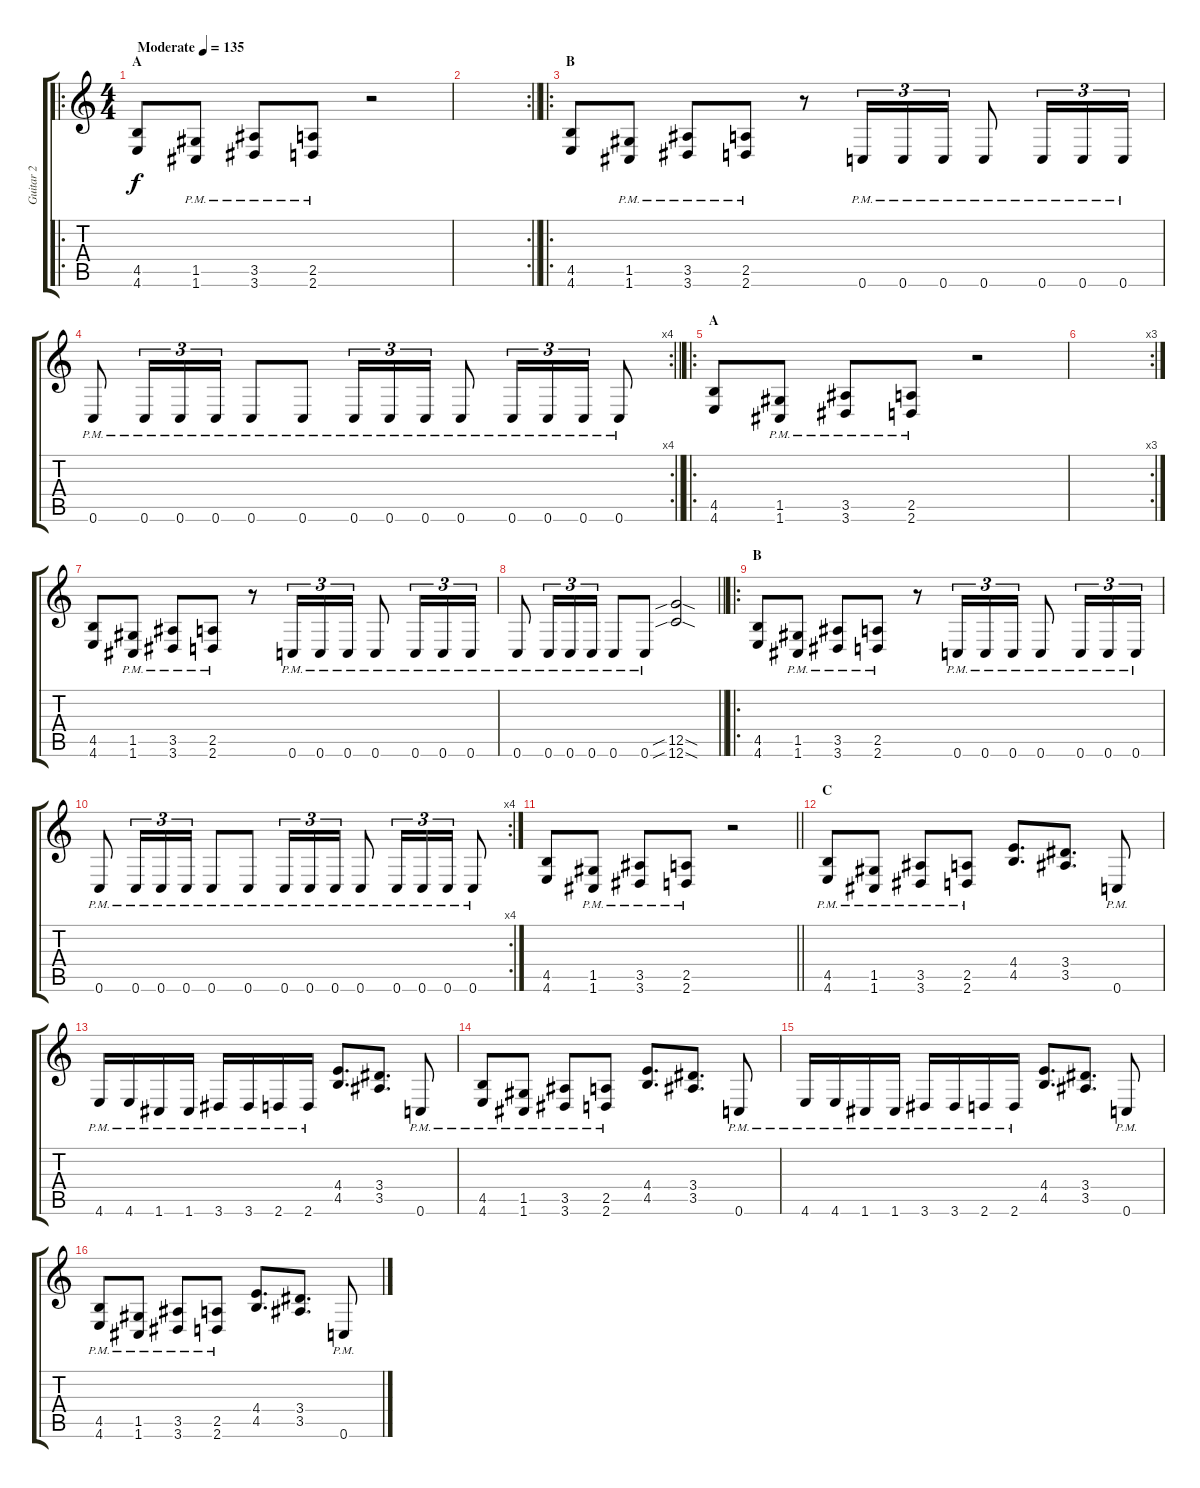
\track ("Guitar 2" "Guitar 2") {instrument distortionguitar}
\staff {score tabs}
\tuning (D4 A3 F3 C3 G2 C2) {hide}
\ro
\ts (4 4)
\section ("" "A")
\tempo (135 "Moderate")
\clef g2
\ks c
(4.5 4.6).8{dy f instrument distortionguitar} (1.5{pm} 1.6{pm}).8 (3.5{pm} 3.6{pm}).8 (2.5{pm} 2.6{pm}).8 r.2 |
\rc 2
\barLineRight lightlight
|
\ro
\section ("" "B")
(4.5 4.6).8 (1.5{pm} 1.6{pm}).8 (3.5{pm} 3.6{pm}).8 (2.5{pm} 2.6{pm}).8 r.8 0.6{pm}.16{tu (3 2)} 0.6{pm}.16{tu (3 2)} 0.6{pm}.16{tu (3 2)} 0.6{pm}.8 0.6{pm}.16{tu (3 2)} 0.6{pm}.16{tu (3 2)} 0.6{pm}.16{tu (3 2)} |
\rc 4
\barLineRight lightlight
0.6{pm}.8 0.6{pm}.16{tu (3 2)} 0.6{pm}.16{tu (3 2)} 0.6{pm}.16{tu (3 2)} 0.6{pm}.8 0.6{pm}.8 0.6{pm}.16{tu (3 2)} 0.6{pm}.16{tu (3 2)} 0.6{pm}.16{tu (3 2)} 0.6{pm}.8 0.6{pm}.16{tu (3 2)} 0.6{pm}.16{tu (3 2)} 0.6{pm}.16{tu (3 2)} 0.6{pm}.8 |
\ro
\section ("" "A")
(4.5 4.6).8 (1.5{pm} 1.6{pm}).8 (3.5{pm} 3.6{pm}).8 (2.5{pm} 2.6{pm}).8 r.2 |
\rc 3
|
(4.5 4.6).8 (1.5{pm} 1.6{pm}).8 (3.5{pm} 3.6{pm}).8 (2.5{pm} 2.6{pm}).8 r.8 0.6{pm}.16{tu (3 2)} 0.6{pm}.16{tu (3 2)} 0.6{pm}.16{tu (3 2)} 0.6{pm}.8 0.6{pm}.16{tu (3 2)} 0.6{pm}.16{tu (3 2)} 0.6{pm}.16{tu (3 2)} |
\barLineRight lightlight
0.6{pm}.8 0.6{pm}.16{tu (3 2)} 0.6{pm}.16{tu (3 2)} 0.6{pm}.16{tu (3 2)} 0.6{pm}.8 0.6{pm}.8 (12.5{sib sod} 12.6{sib sod}).2 |
\ro
\section ("" "B")
(4.5 4.6).8 (1.5{pm} 1.6{pm}).8 (3.5{pm} 3.6{pm}).8 (2.5{pm} 2.6{pm}).8 r.8 0.6{pm}.16{tu (3 2)} 0.6{pm}.16{tu (3 2)} 0.6{pm}.16{tu (3 2)} 0.6{pm}.8 0.6{pm}.16{tu (3 2)} 0.6{pm}.16{tu (3 2)} 0.6{pm}.16{tu (3 2)} |
\rc 4
0.6{pm}.8 0.6{pm}.16{tu (3 2)} 0.6{pm}.16{tu (3 2)} 0.6{pm}.16{tu (3 2)} 0.6{pm}.8 0.6{pm}.8 0.6{pm}.16{tu (3 2)} 0.6{pm}.16{tu (3 2)} 0.6{pm}.16{tu (3 2)} 0.6{pm}.8 0.6{pm}.16{tu (3 2)} 0.6{pm}.16{tu (3 2)} 0.6{pm}.16{tu (3 2)} 0.6{pm}.8 |
\barLineRight lightlight
(4.5 4.6).8 (1.5{pm} 1.6{pm}).8 (3.5{pm} 3.6{pm}).8 (2.5{pm} 2.6{pm}).8 r.2 |
\section ("" "C")
(4.5{pm} 4.6{pm}).8 (1.5{pm} 1.6{pm}).8 (3.5{pm} 3.6{pm}).8 (2.5{pm} 2.6{pm}).8 (4.4 4.5).8{d} (3.4 3.5).8{d} 0.6{pm}.8 |
4.6{pm}.16 4.6{pm}.16 1.6{pm}.16 1.6{pm}.16 3.6{pm}.16 3.6{pm}.16 2.6{pm}.16 2.6{pm}.16 (4.4 4.5).8{d} (3.4 3.5).8{d} 0.6{pm}.8 |
(4.5{pm} 4.6{pm}).8 (1.5{pm} 1.6{pm}).8 (3.5{pm} 3.6{pm}).8 (2.5{pm} 2.6{pm}).8 (4.4 4.5).8{d} (3.4 3.5).8{d} 0.6{pm}.8 |
4.6{pm}.16 4.6{pm}.16 1.6{pm}.16 1.6{pm}.16 3.6{pm}.16 3.6{pm}.16 2.6{pm}.16 2.6{pm}.16 (4.4 4.5).8{d} (3.4 3.5).8{d} 0.6{pm}.8 |
(4.5{pm} 4.6{pm}).8 (1.5{pm} 1.6{pm}).8 (3.5{pm} 3.6{pm}).8 (2.5{pm} 2.6{pm}).8 (4.4 4.5).8{d} (3.4 3.5).8{d} 0.6{pm}.8
